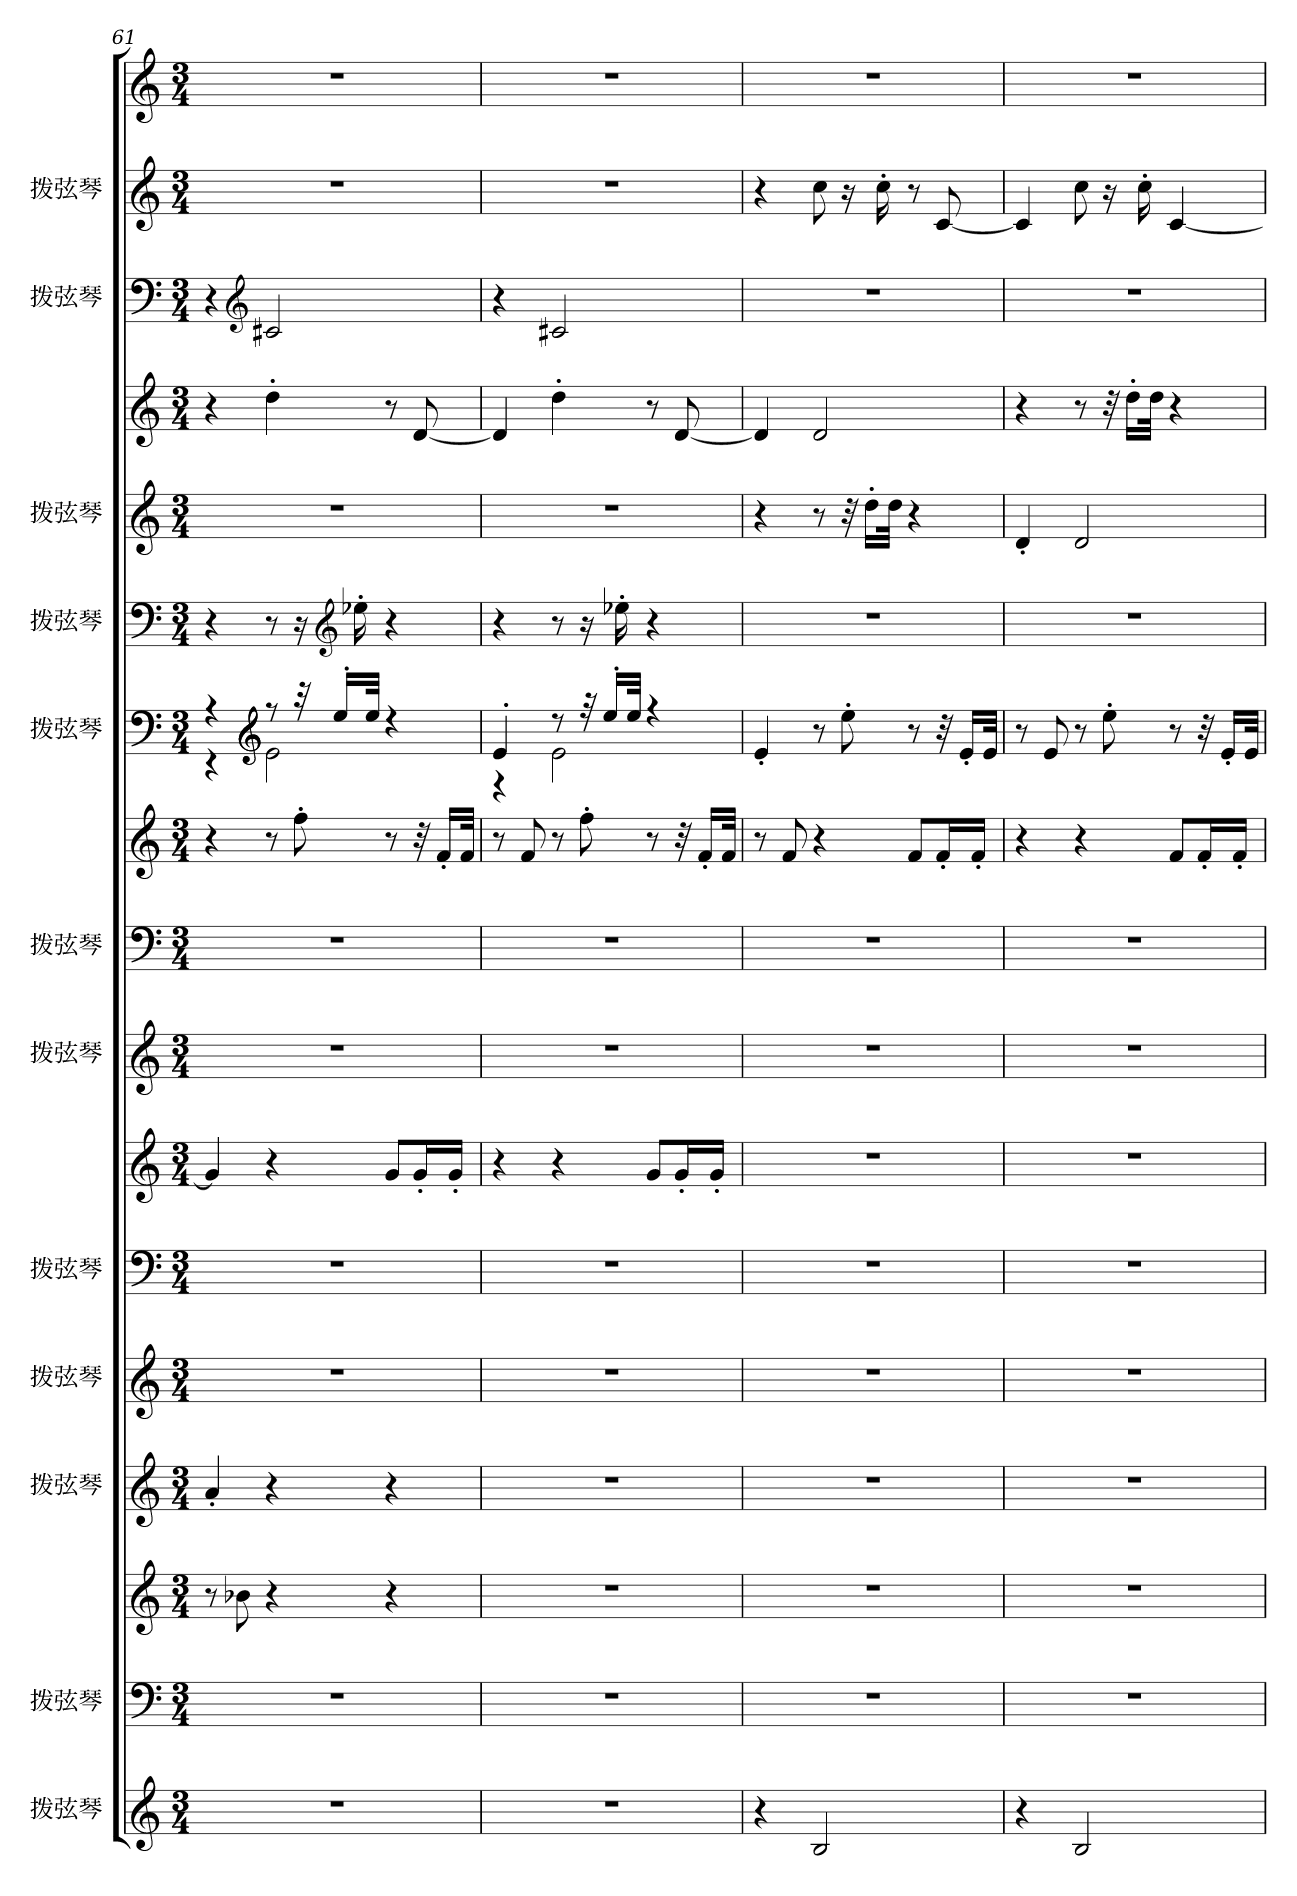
**kern	**kern	**kern	**kern	**kern	**kern	**kern	**kern	**kern	**kern	**kern	**kern	**kern	**kern	**kern	**kern	**kern
*part12	*part11	*part11	*part10	*part9	*part8	*part8	*part7	*part6	*part6	*part5	*part4	*part3	*part3	*part2	*part1	*part1
*staff17	*staff16	*staff15	*staff14	*staff13	*staff12	*staff11	*staff10	*staff9	*staff8	*staff7	*staff6	*staff5	*staff4	*staff3	*staff2	*staff1
*I"拨弦琴	*I"拨弦琴	*	*I"拨弦琴	*I"拨弦琴	*I"拨弦琴	*	*I"拨弦琴	*I"拨弦琴	*	*I"拨弦琴	*I"拨弦琴	*I"拨弦琴	*	*I"拨弦琴	*I"拨弦琴	*
!!LO:PB:g=z
*clefG2	*clefF4	*clefG2	*clefG2	*clefG2	*clefF4	*clefG2	*clefG2	*clefF4	*clefG2	*clefF4	*clefF4	*clefG2	*clefG2	*clefF4	*clefG2	*clefG2
*k[]	*k[]	*k[]	*k[]	*k[]	*k[]	*k[]	*k[]	*k[]	*k[]	*k[]	*k[]	*k[]	*k[]	*k[]	*k[]	*k[]
*M3/4	*M3/4	*M3/4	*M3/4	*M3/4	*M3/4	*M3/4	*M3/4	*M3/4	*M3/4	*M3/4	*M3/4	*M3/4	*M3/4	*M3/4	*M3/4	*M3/4
=61	=61	=61	=61	=61	=61	=61	=61	=61	=61	=61	=61	=61	=61	=61	=61	=61
*	*	*	*	*	*	*	*	*	*	*^	*	*	*	*	*	*
2.r	2.r	8r	4a'/	2.r	2.r	4g/]	2.r	2.r	4r	4r	4r	4r	2.r	4r	4r	2.r	2.r
.	.	8b-X\	.	.	.	.	.	.	.	.	.	.	.	.	.	.	.
*	*	*	*	*	*	*	*	*	*	*clefG2	*	*	*	*	*clefG2	*	*
.	.	4r	4r	.	.	4r	.	.	8r	8r	2e\	8r	.	4dd'\	2c#X/	.	.
.	.	.	.	.	.	.	.	.	8ff'\	32r	.	16r	.	.	.	.	.
.	.	.	.	.	.	.	.	.	.	16ee'/LL	.	.	.	.	.	.	.
*	*	*	*	*	*	*	*	*	*	*	*	*clefG2	*	*	*	*	*
.	.	.	.	.	.	.	.	.	.	.	.	16ee-X'\	.	.	.	.	.
.	.	.	.	.	.	.	.	.	.	32ee/JJk	.	.	.	.	.	.	.
.	.	4r	4r	.	.	8g/L	.	.	8r	4r	.	4r	.	8r	.	.	.
.	.	.	.	.	.	16g'/L	.	.	32r	.	.	.	.	[8d/	.	.	.
.	.	.	.	.	.	.	.	.	16f'/LL	.	.	.	.	.	.	.	.
.	.	.	.	.	.	16g'/JJ	.	.	.	.	.	.	.	.	.	.	.
.	.	.	.	.	.	.	.	.	32f/JJk	.	.	.	.	.	.	.	.
=62	=62	=62	=62	=62	=62	=62	=62	=62	=62	=62	=62	=62	=62	=62	=62	=62	=62
2.r	2.r	2.r	2.r	2.r	2.r	4r	2.r	2.r	8r	4e'/	4r	4r	2.r	4d/]	4r	2.r	2.r
.	.	.	.	.	.	.	.	.	8f/	.	.	.	.	.	.	.	.
.	.	.	.	.	.	4r	.	.	8r	8r	2e\	8r	.	4dd'\	2c#X/	.	.
.	.	.	.	.	.	.	.	.	8ff'\	32r	.	16r	.	.	.	.	.
.	.	.	.	.	.	.	.	.	.	16ee'/LL	.	.	.	.	.	.	.
.	.	.	.	.	.	.	.	.	.	.	.	16ee-X'\	.	.	.	.	.
.	.	.	.	.	.	.	.	.	.	32ee/JJk	.	.	.	.	.	.	.
.	.	.	.	.	.	8g/L	.	.	8r	4r	.	4r	.	8r	.	.	.
.	.	.	.	.	.	16g'/L	.	.	32r	.	.	.	.	[8d/	.	.	.
.	.	.	.	.	.	.	.	.	16f'/LL	.	.	.	.	.	.	.	.
.	.	.	.	.	.	16g'/JJ	.	.	.	.	.	.	.	.	.	.	.
.	.	.	.	.	.	.	.	.	32f/JJk	.	.	.	.	.	.	.	.
*	*	*	*	*	*	*	*	*	*	*v	*v	*	*	*	*	*	*
=63	=63	=63	=63	=63	=63	=63	=63	=63	=63	=63	=63	=63	=63	=63	=63	=63
4r	2.r	2.r	2.r	2.r	2.r	2.r	2.r	2.r	8r	4e'/	2.r	4r	4d/]	2.r	4r	2.r
.	.	.	.	.	.	.	.	.	8f/	.	.	.	.	.	.	.
2B/	.	.	.	.	.	.	.	.	4r	8r	.	8r	2d/	.	8cc\	.
.	.	.	.	.	.	.	.	.	.	8ee'\	.	32r	.	.	16r	.
.	.	.	.	.	.	.	.	.	.	.	.	16dd'\LL	.	.	.	.
.	.	.	.	.	.	.	.	.	.	.	.	.	.	.	16cc'\	.
.	.	.	.	.	.	.	.	.	.	.	.	32dd\JJk	.	.	.	.
.	.	.	.	.	.	.	.	.	8f/L	8r	.	4r	.	.	8r	.
.	.	.	.	.	.	.	.	.	16f'/L	32r	.	.	.	.	[8c/	.
.	.	.	.	.	.	.	.	.	.	16e'/LL	.	.	.	.	.	.
.	.	.	.	.	.	.	.	.	16f'/JJ	.	.	.	.	.	.	.
.	.	.	.	.	.	.	.	.	.	32e/JJk	.	.	.	.	.	.
!!LO:PB:g=z
=64	=64	=64	=64	=64	=64	=64	=64	=64	=64	=64	=64	=64	=64	=64	=64	=64
4r	2.r	2.r	2.r	2.r	2.r	2.r	2.r	2.r	4r	8r	2.r	4d'/	4r	2.r	4c/]	2.r
.	.	.	.	.	.	.	.	.	.	8e/	.	.	.	.	.	.
2B/	.	.	.	.	.	.	.	.	4r	8r	.	2d/	8r	.	8cc\	.
.	.	.	.	.	.	.	.	.	.	8ee'\	.	.	32r	.	16r	.
.	.	.	.	.	.	.	.	.	.	.	.	.	16dd'\LL	.	.	.
.	.	.	.	.	.	.	.	.	.	.	.	.	.	.	16cc'\	.
.	.	.	.	.	.	.	.	.	.	.	.	.	32dd\JJk	.	.	.
.	.	.	.	.	.	.	.	.	8f/L	8r	.	.	4r	.	[4c/	.
.	.	.	.	.	.	.	.	.	16f'/L	32r	.	.	.	.	.	.
.	.	.	.	.	.	.	.	.	.	16e'/LL	.	.	.	.	.	.
.	.	.	.	.	.	.	.	.	16f'/JJ	.	.	.	.	.	.	.
.	.	.	.	.	.	.	.	.	.	32e/JJk	.	.	.	.	.	.
=	=	=	=	=	=	=	=	=	=	=	=	=	=	=	=	=
*-	*-	*-	*-	*-	*-	*-	*-	*-	*-	*-	*-	*-	*-	*-	*-	*-
